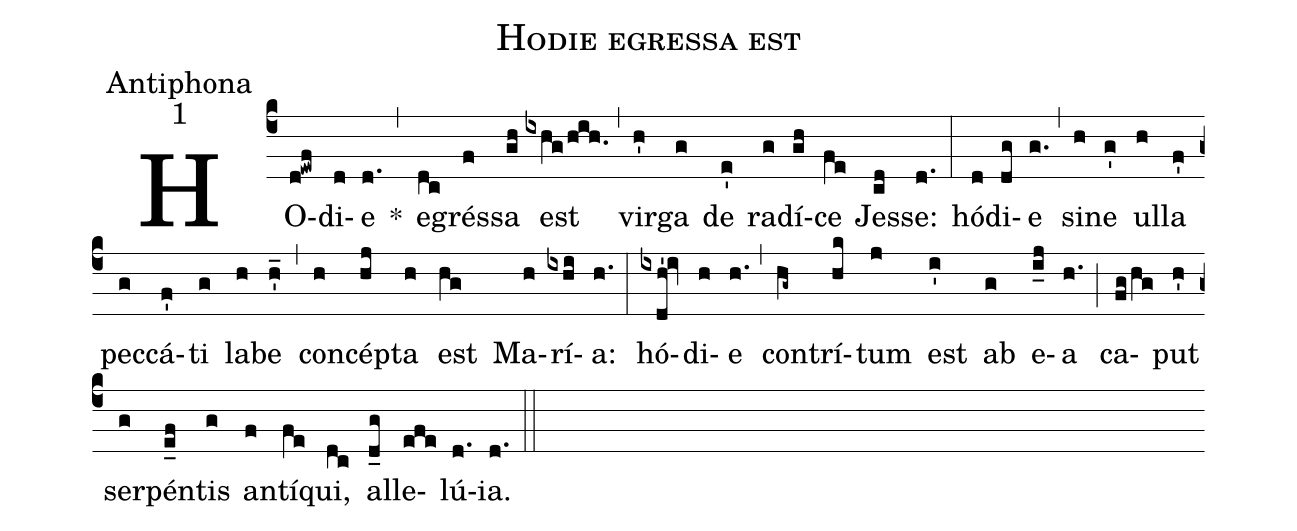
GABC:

name:Hodie egressa est;
office-part:Antiphona;
mode:1;
%%
(c4) HO(d!ewf)di(d)e(d.) *(,) e(dc)grés(f)sa(gh) est(ixhg/hih.) (,) vir(h')ga(g) de(e') ra(g)dí(gh)ce(fe) Jes(cd)se:(d.) (:) hó(d)di(dg)e(g.) (,) si(h)ne(g') ul(h)la(f') pec(g)cá(f')ti(g) la(h)be(h'_) (,) con(h)cép(hj)ta(h) est(hg) Ma(h)rí(ixhi)a:(h.) (:) hó(ixdh'!iv)di(h)e(h.) (,) con(hg~)trí(hk)tum(j) est(i') ab(g) e(i_j)a(h.) (;) ca(fg/hg)put(h') ser(g)pén(e_f)tis(g) an(f)tí(fe)qui,(dc) al(d_g)le(efe)lú(d.)ia.(d.) (::)
